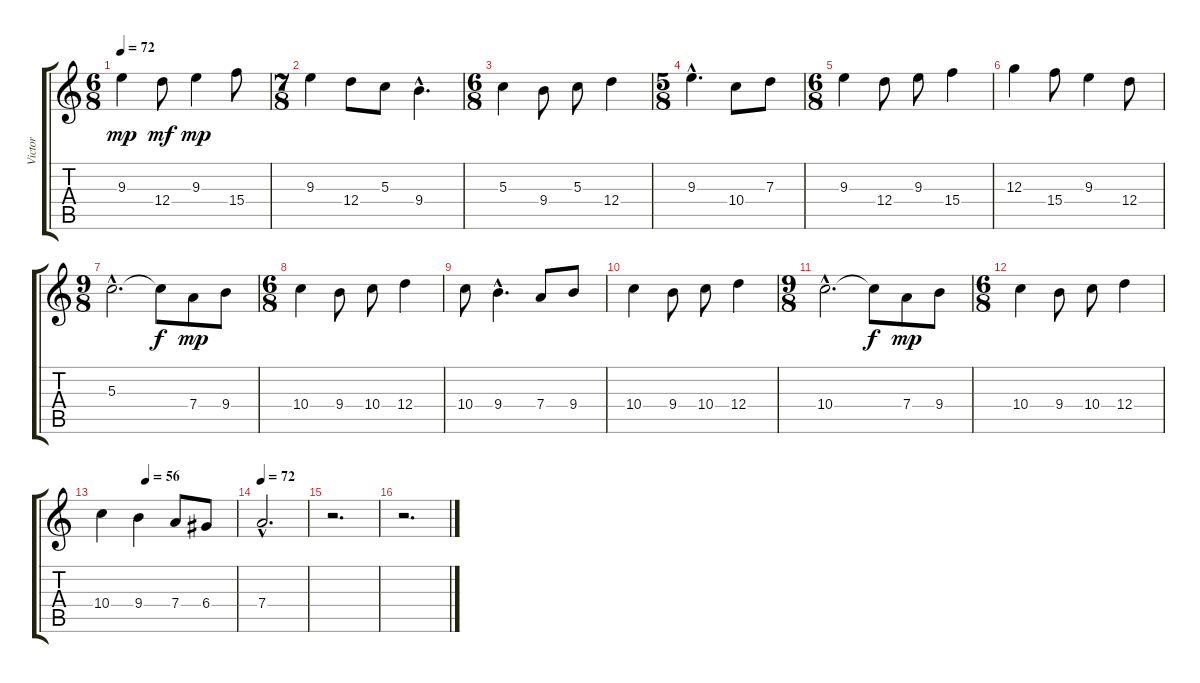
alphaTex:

\track ("Victor" "Victor") {instrument acousticgrandpiano}
\staff {score tabs}
\tuning (E5 B4 G4 D4 A3 E3) {hide}
\ts (6 8)
\section ("" "")
\tempo 72
\clef g2
\ks c
9.3.4{dy mp instrument acousticgrandpiano} 12.4.8{dy mf} 9.3.4{dy mp} 15.4.8 |
\ts (7 8)
9.3.4 12.4.8 5.3.8 9.4{hac}.4{d} |
\ts (6 8)
5.3.4 9.4.8 5.3.8 12.4.4 |
\ts (5 8)
9.3{hac}.4{d} 10.4.8 7.3.8 |
\ts (6 8)
9.3.4 12.4.8 9.3.8 15.4.4 |
12.3.4 15.4.8 9.3.4 12.4.8 |
\ts (9 8)
5.3{hac}.2{d} 5.3{t}.8{dy f} 7.4.8{dy mp} 9.4.8 |
\ts (6 8)
\section ("" "")
10.4.4 9.4.8 10.4.8 12.4.4 |
10.4.8 9.4{hac}.4{d} 7.4.8 9.4.8 |
10.4.4 9.4.8 10.4.8 12.4.4 |
\ts (9 8)
10.4{hac}.2{d} 10.4{t}.8{dy f} 7.4.8{dy mp} 9.4.8 |
\ts (6 8)
10.4.4 9.4.8 10.4.8 12.4.4 |
\tempo (56 0.3333333333333333)
10.4.4 9.4.4 7.4.8 6.4.8 |
\tempo 72
7.4{hac}.2{d} |
r.2{d} |
r.2{d}
